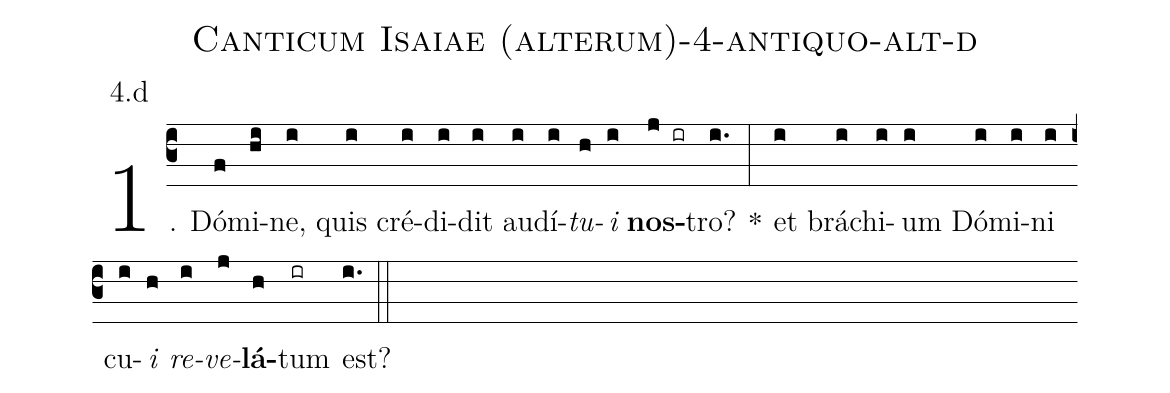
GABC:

name: Canticum Isaiae (alterum)-4-antiquo-alt-d;
annotation: 4.d;
%%
(c3)1. Dó(f)mi(hi)ne,(i) quis(i) cré(i)di(i)dit(i) au(i)dí(i)<i>tu</i>(h)<i>i</i>(i) <b>nos</b>(j ir)tro?(i.) *(:) et(i) brá(i)chi(i)um(i) Dó(i)mi(i)ni(i) cu(i)<i>i</i>(h) <i>re</i>(i)<i>ve</i>(j)<b>lá</b>(h)tum(ir) est?(i.) (::)
